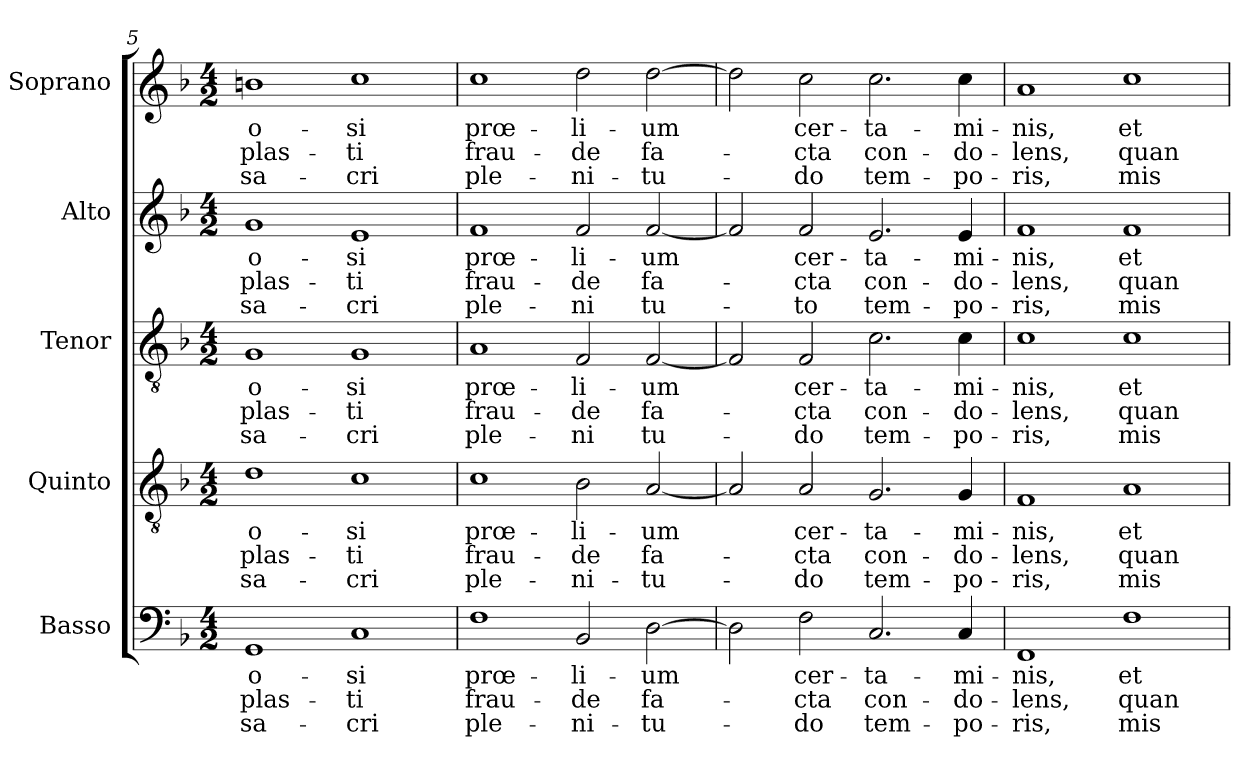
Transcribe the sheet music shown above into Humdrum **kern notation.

**kern	**text	**text	**text	**kern	**text	**text	**text	**kern	**text	**text	**text	**kern	**text	**text	**text	**kern	**text	**text	**text
*part5	*part5	*part5	*part5	*part4	*part4	*part4	*part4	*part3	*part3	*part3	*part3	*part2	*part2	*part2	*part2	*part1	*part1	*part1	*part1
*staff5	*staff5	*staff5	*staff5	*staff4	*staff4	*staff4	*staff4	*staff3	*staff3	*staff3	*staff3	*staff2	*staff2	*staff2	*staff2	*staff1	*staff1	*staff1	*staff1
*I"Basso	*	*	*	*I"Quinto	*	*	*	*I"Tenor	*	*	*	*I"Alto	*	*	*	*I"Soprano	*	*	*
*I'B.	*	*	*	*I'Q.	*	*	*	*I'T.	*	*	*	*I'A.	*	*	*	*I'S.	*	*	*
*clefF4	*	*	*	*clefGv2	*	*	*	*clefGv2	*	*	*	*clefG2	*	*	*	*clefG2	*	*	*
*	*	*	*	*ITrd7c12	*	*	*	*ITrd7c12	*	*	*	*	*	*	*	*	*	*	*
*k[b-]	*	*	*	*k[b-]	*	*	*	*k[b-]	*	*	*	*k[b-]	*	*	*	*k[b-]	*	*	*
*F:	*	*	*	*F:	*	*	*	*F:	*	*	*	*F:	*	*	*	*F:	*	*	*
*M4/2	*	*	*	*M4/2	*	*	*	*M4/2	*	*	*	*M4/2	*	*	*	*M4/2	*	*	*
=5	=5	=5	=5	=5	=5	=5	=5	=5	=5	=5	=5	=5	=5	=5	=5	=5	=5	=5	=5
!	!LO:LY:b:color=#000000	!LO:LY:b:color=#000000	!LO:LY:b:color=#000000	!	!	!	!	!	!	!	!	!	!	!	!	!	!	!	!
!	!	!	!	!	!LO:LY:b:color=#000000	!LO:LY:b:color=#000000	!LO:LY:b:color=#000000	!	!	!	!	!	!	!	!	!	!	!	!
!	!	!	!	!	!	!	!	!	!LO:LY:b:color=#000000	!LO:LY:b:color=#000000	!LO:LY:b:color=#000000	!	!	!	!	!	!	!	!
!	!	!	!	!	!	!	!	!	!	!	!	!	!LO:LY:b:color=#000000	!LO:LY:b:color=#000000	!LO:LY:b:color=#000000	!	!	!	!
!	!	!	!	!	!	!	!	!	!	!	!	!	!	!	!	!	!LO:LY:b:color=#000000	!LO:LY:b:color=#000000	!LO:LY:b:color=#000000
1GGi	-o-	-plas-	sa-	1Di	-o-	-plas-	sa-	1GGi	-o-	-plas-	sa-	1gi	-o-	-plas-	sa-	1bni	-o-	-plas-	sa-
!	!LO:LY:b:color=#000000	!LO:LY:b:color=#000000	!LO:LY:b:color=#000000	!	!	!	!	!	!	!	!	!	!	!	!	!	!	!	!
!	!	!	!	!	!LO:LY:b:color=#000000	!LO:LY:b:color=#000000	!LO:LY:b:color=#000000	!	!	!	!	!	!	!	!	!	!	!	!
!	!	!	!	!	!	!	!	!	!LO:LY:b:color=#000000	!LO:LY:b:color=#000000	!LO:LY:b:color=#000000	!	!	!	!	!	!	!	!
!	!	!	!	!	!	!	!	!	!	!	!	!	!LO:LY:b:color=#000000	!LO:LY:b:color=#000000	!LO:LY:b:color=#000000	!	!	!	!
!	!	!	!	!	!	!	!	!	!	!	!	!	!	!	!	!	!LO:LY:b:color=#000000	!LO:LY:b:color=#000000	!LO:LY:b:color=#000000
1Ci	-si	-ti	-cri	1Ci	-si	-ti	-cri	1GGi	-si	-ti	-cri	1ei	-si	-ti	-cri	1cci	-si	-ti	-cri
=6	=6	=6	=6	=6	=6	=6	=6	=6	=6	=6	=6	=6	=6	=6	=6	=6	=6	=6	=6
!	!LO:LY:b:color=#000000	!LO:LY:b:color=#000000	!LO:LY:b:color=#000000	!	!	!	!	!	!	!	!	!	!	!	!	!	!	!	!
!	!	!	!	!	!LO:LY:b:color=#000000	!LO:LY:b:color=#000000	!LO:LY:b:color=#000000	!	!	!	!	!	!	!	!	!	!	!	!
!	!	!	!	!	!	!	!	!	!LO:LY:b:color=#000000	!LO:LY:b:color=#000000	!LO:LY:b:color=#000000	!	!	!	!	!	!	!	!
!	!	!	!	!	!	!	!	!	!	!	!	!	!LO:LY:b:color=#000000	!LO:LY:b:color=#000000	!LO:LY:b:color=#000000	!	!	!	!
!	!	!	!	!	!	!	!	!	!	!	!	!	!	!	!	!	!LO:LY:b:color=#000000	!LO:LY:b:color=#000000	!LO:LY:b:color=#000000
1Fi	prœ-	frau-	ple-	1Ci	prœ-	frau-	ple-	1AAi	prœ-	frau-	ple-	1fi	prœ-	frau-	ple-	1cci	prœ-	frau-	ple-
!	!LO:LY:b:color=#000000	!LO:LY:b:color=#000000	!LO:LY:b:color=#000000	!	!	!	!	!	!	!	!	!	!	!	!	!	!	!	!
!	!	!	!	!	!LO:LY:b:color=#000000	!LO:LY:b:color=#000000	!LO:LY:b:color=#000000	!	!	!	!	!	!	!	!	!	!	!	!
!	!	!	!	!	!	!	!	!	!LO:LY:b:color=#000000	!LO:LY:b:color=#000000	!LO:LY:b:color=#000000	!	!	!	!	!	!	!	!
!	!	!	!	!	!	!	!	!	!	!	!	!	!LO:LY:b:color=#000000	!LO:LY:b:color=#000000	!LO:LY:b:color=#000000	!	!	!	!
!	!	!	!	!	!	!	!	!	!	!	!	!	!	!	!	!	!LO:LY:b:color=#000000	!LO:LY:b:color=#000000	!LO:LY:b:color=#000000
2BB-i/	-li-	-de	-ni-	2BB-i\	-li-	-de	-ni-	2FFi/	-li-	-de	-ni	2fi/	-li-	-de	-ni	2ddi\	-li-	-de	-ni-
!	!LO:LY:b:color=#000000	!LO:LY:b:color=#000000	!LO:LY:b:color=#000000	!	!	!	!	!	!	!	!	!	!	!	!	!	!	!	!
!	!	!	!	!	!LO:LY:b:color=#000000	!LO:LY:b:color=#000000	!LO:LY:b:color=#000000	!	!	!	!	!	!	!	!	!	!	!	!
!	!	!	!	!	!	!	!	!	!LO:LY:b:color=#000000	!LO:LY:b:color=#000000	!LO:LY:b:color=#000000	!	!	!	!	!	!	!	!
!	!	!	!	!	!	!	!	!	!	!	!	!	!LO:LY:b:color=#000000	!LO:LY:b:color=#000000	!LO:LY:b:color=#000000	!	!	!	!
!	!	!	!	!	!	!	!	!	!	!	!	!	!	!	!	!	!LO:LY:b:color=#000000	!LO:LY:b:color=#000000	!LO:LY:b:color=#000000
[2Di\	-um	fa-	-tu-	[2AAi/	-um	fa-	-tu-	[2FFi/	-um	fa-	tu-	[2fi/	-um	fa-	tu-	[2ddi\	-um	fa-	-tu-
!!LO:LB:g=z
=7	=7	=7	=7	=7	=7	=7	=7	=7	=7	=7	=7	=7	=7	=7	=7	=7	=7	=7	=7
2Di\]	.	.	.	2AAi/]	.	.	.	2FFi/]	.	.	.	2fi/]	.	.	.	2ddi\]	.	.	.
!	!LO:LY:b:color=#000000	!LO:LY:b:color=#000000	!LO:LY:b:color=#000000	!	!	!	!	!	!	!	!	!	!	!	!	!	!	!	!
!	!	!	!	!	!LO:LY:b:color=#000000	!LO:LY:b:color=#000000	!LO:LY:b:color=#000000	!	!	!	!	!	!	!	!	!	!	!	!
!	!	!	!	!	!	!	!	!	!LO:LY:b:color=#000000	!LO:LY:b:color=#000000	!LO:LY:b:color=#000000	!	!	!	!	!	!	!	!
!	!	!	!	!	!	!	!	!	!	!	!	!	!LO:LY:b:color=#000000	!LO:LY:b:color=#000000	!LO:LY:b:color=#000000	!	!	!	!
!	!	!	!	!	!	!	!	!	!	!	!	!	!	!	!	!	!LO:LY:b:color=#000000	!LO:LY:b:color=#000000	!LO:LY:b:color=#000000
2Fi\	cer-	-cta	-do	2AAi/	cer-	-cta	-do	2FFi/	cer-	-cta	-do	2fi/	cer-	-cta	-to	2cci\	cer-	-cta	-do
!	!LO:LY:b:color=#000000	!LO:LY:b:color=#000000	!LO:LY:b:color=#000000	!	!	!	!	!	!	!	!	!	!	!	!	!	!	!	!
!	!	!	!	!	!LO:LY:b:color=#000000	!LO:LY:b:color=#000000	!LO:LY:b:color=#000000	!	!	!	!	!	!	!	!	!	!	!	!
!	!	!	!	!	!	!	!	!	!LO:LY:b:color=#000000	!LO:LY:b:color=#000000	!LO:LY:b:color=#000000	!	!	!	!	!	!	!	!
!	!	!	!	!	!	!	!	!	!	!	!	!	!LO:LY:b:color=#000000	!LO:LY:b:color=#000000	!LO:LY:b:color=#000000	!	!	!	!
!	!	!	!	!	!	!	!	!	!	!	!	!	!	!	!	!	!LO:LY:b:color=#000000	!LO:LY:b:color=#000000	!LO:LY:b:color=#000000
2.Ci/	-ta-	con-	tem-	2.GGi/	-ta-	con-	tem-	2.Ci\	-ta-	con-	tem-	2.ei/	-ta-	con-	tem-	2.cci\	-ta-	con-	tem-
!	!LO:LY:b:color=#000000	!LO:LY:b:color=#000000	!LO:LY:b:color=#000000	!	!	!	!	!	!	!	!	!	!	!	!	!	!	!	!
!	!	!	!	!	!LO:LY:b:color=#000000	!LO:LY:b:color=#000000	!LO:LY:b:color=#000000	!	!	!	!	!	!	!	!	!	!	!	!
!	!	!	!	!	!	!	!	!	!LO:LY:b:color=#000000	!LO:LY:b:color=#000000	!LO:LY:b:color=#000000	!	!	!	!	!	!	!	!
!	!	!	!	!	!	!	!	!	!	!	!	!	!LO:LY:b:color=#000000	!LO:LY:b:color=#000000	!LO:LY:b:color=#000000	!	!	!	!
!	!	!	!	!	!	!	!	!	!	!	!	!	!	!	!	!	!LO:LY:b:color=#000000	!LO:LY:b:color=#000000	!LO:LY:b:color=#000000
4Ci/	-mi-	-do-	-po-	4GGi/	-mi-	-do-	-po-	4Ci\	-mi-	-do-	-po-	4ei/	-mi-	-do-	-po-	4cci\	-mi-	-do-	-po-
=8	=8	=8	=8	=8	=8	=8	=8	=8	=8	=8	=8	=8	=8	=8	=8	=8	=8	=8	=8
!	!LO:LY:b:color=#000000	!LO:LY:b:color=#000000	!LO:LY:b:color=#000000	!	!	!	!	!	!	!	!	!	!	!	!	!	!	!	!
!	!	!	!	!	!LO:LY:b:color=#000000	!LO:LY:b:color=#000000	!LO:LY:b:color=#000000	!	!	!	!	!	!	!	!	!	!	!	!
!	!	!	!	!	!	!	!	!	!LO:LY:b:color=#000000	!LO:LY:b:color=#000000	!LO:LY:b:color=#000000	!	!	!	!	!	!	!	!
!	!	!	!	!	!	!	!	!	!	!	!	!	!LO:LY:b:color=#000000	!LO:LY:b:color=#000000	!LO:LY:b:color=#000000	!	!	!	!
!	!	!	!	!	!	!	!	!	!	!	!	!	!	!	!	!	!LO:LY:b:color=#000000	!LO:LY:b:color=#000000	!LO:LY:b:color=#000000
1FFi	-nis,	-lens,	-ris,	1FFi	-nis,	-lens,	-ris,	1Ci	-nis,	-lens,	-ris,	1fi	-nis,	-lens,	-ris,	1ai	-nis,	-lens,	-ris,
!	!LO:LY:b:color=#000000	!LO:LY:b:color=#000000	!LO:LY:b:color=#000000	!	!	!	!	!	!	!	!	!	!	!	!	!	!	!	!
!	!	!	!	!	!LO:LY:b:color=#000000	!LO:LY:b:color=#000000	!LO:LY:b:color=#000000	!	!	!	!	!	!	!	!	!	!	!	!
!	!	!	!	!	!	!	!	!	!LO:LY:b:color=#000000	!LO:LY:b:color=#000000	!LO:LY:b:color=#000000	!	!	!	!	!	!	!	!
!	!	!	!	!	!	!	!	!	!	!	!	!	!LO:LY:b:color=#000000	!LO:LY:b:color=#000000	!LO:LY:b:color=#000000	!	!	!	!
!	!	!	!	!	!	!	!	!	!	!	!	!	!	!	!	!	!LO:LY:b:color=#000000	!LO:LY:b:color=#000000	!LO:LY:b:color=#000000
1Fi	et	quan-	mis-	1AAi	et	quan-	mis-	1Ci	et	quan-	mis-	1fi	et	quan-	mis-	1cci	et	quan-	mis-
=	=	=	=	=	=	=	=	=	=	=	=	=	=	=	=	=	=	=	=
*-	*-	*-	*-	*-	*-	*-	*-	*-	*-	*-	*-	*-	*-	*-	*-	*-	*-	*-	*-
